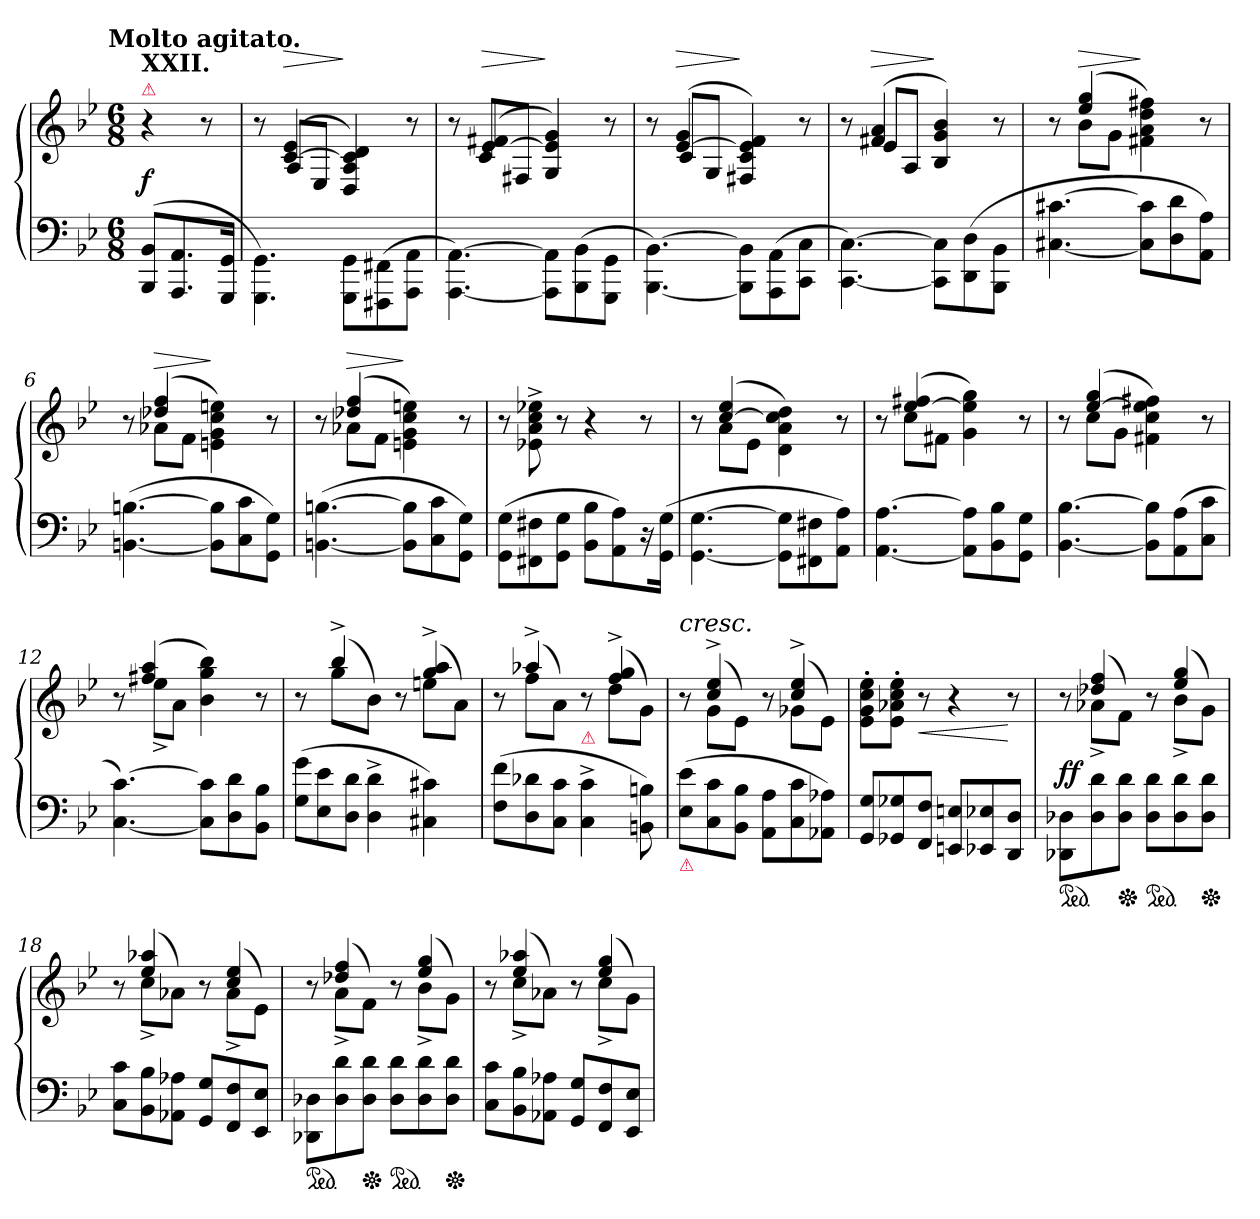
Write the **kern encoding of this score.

**kern	**kern	**dynam
*part1	*part1	*part1
*staff2	*staff1	*staff1/2
*clefF4	*clefG2	*
*k[b-e-]	*k[b-e-]	*
*g:	*g:	*
!!LO:TX:omd:t=Molto agitato.
*M6/8	*M6/8	*
*MM198	*MM198	*
=	=	=
!	!LO:TX:a:color=crimson:t=⚠	!
!	!LO:TX:a:B:t=XXII.	!
(>8BBB- 8BB-L	4r	f
8.AAA 8.AA	.	.
.	8r	.
16GGG 16GGJk	.	.
=1	=1	=1
*	*^	*
4.GGG\ 4.GG\)	8r	8ryy	.
!	!	!	!LO:HP:a
.	(>[4c 4e-	8A\L	>
.	.	8E-/J	.
8GGG\ 8GG\L	4D/ 4A/ 4c]/ 4d/)	4.ryy	]
(>8FFF#X\ 8FF#X\	.	.	.
8AAA 8AAJ	8r	.	.
=2	=2	=2	=2
[4.AAA\ [4.AA\)	8r	8ryy	.
!	!	!	!LO:HP:a
.	(>[4e- 4f#X	8c\L	>
.	.	8F#X/J	.
8AAA]\ 8AA]\L	4G/ 4e-]/ 4g/)	4.ryy	]
(>8BBB-\ 8BB-\	.	.	.
8GGG 8GGJ	8r	.	.
=3	=3	=3	=3
[4.BBB-\ [4.BB-\)	8r	8ryy	.
!	!	!	!LO:HP:a
.	(>[4e- 4g	8c\L	>
.	.	8G/J	.
8BBB-]\ 8BB-]\L	4F#X/ 4c/ 4e-]/ 4f/)	4.ryy	]
(>8AAA\ 8AA\	.	.	.
8CC 8CJ	8r	.	.
=4	=4	=4	=4
[4.CC\ [4.C\)	8r	8ryy	.
!	!	!	!LO:HP:a
.	(>4f#X 4a	8e-\L	>
.	.	8A/J	.
8CC]\ 8C]\L	4B-/ 4g/ 4b-/)	4.ryy	]
(>8DD\ 8D\	.	.	.
8BBB- 8BB-J	8r	.	.
=5	=5	=5	=5
[4.C#X [4.c#X	8r	8ryy	.
!	!	!	!LO:HP:a
.	(>4ee- 4gg	8b-L	>
.	.	8gJ	.
8C#] 8c#]L	4f#X\ 4a\ 4dd\ 4ff#X\)	4.ryy	]
8D 8d	.	.	.
8AA 8AJ)	8r	.	.
=6	=6	=6	=6
(>[4.BBn [4.Bn	8r	8ryy	.
!	!	!	!LO:HP:a
.	(>4dd-X 4ff	8a-XL	>
.	.	8fJ	.
8BB] 8B]L	4en\ 4g\ 4cc\ 4een\)	4.ryy	]
8C 8c	.	.	.
8GG 8GJ)	8r	.	.
=7	=7	=7	=7
(>[4.BBn [4.Bn	8r	8ryy	.
!	!	!	!LO:HP:a
.	(>4dd-X 4ff	8a-XL	>
.	.	8fJ	.
8BB] 8B]L	4en\ 4g\ 4cc\ 4een\)	4.ryy	]
8C 8c	.	.	.
8GG 8GJ)	8r	.	.
*	*v	*v	*
=8	=8	=8
(>8GG 8GL	8r	.
8FF#X\ 8F#X\	8e-X^<\ 8a^<\ 8cc^<\ 8ee-X^<\	.
8GG 8GJ	8r	.
8BB-\ 8B-\L	4r	.
8AA 8A)	.	.
16r	8r	.
(>16GG 16GJk	.	.
=9	=9	=9
*	*^	*
[4.GG\ [4.G\	8r	8ryy	.
.	(>[4cc/ 4ee-/	8aL	.
.	.	8e-J	.
8GG]\ 8G]\L	4d\ 4a\ 4cc]\ 4dd\)	4.ryy	.
8FF#X 8F#X	.	.	.
8AA 8AJ)	8r	.	.
=10	=10	=10	=10
[4.AA [4.A	8r	8ryy	.
.	(>[4ee- 4ff#X	8ccL	.
.	.	8f#XJ	.
8AA] 8A]L	4g 4ee-] 4gg)	4.ryy	.
8BB- 8B-	.	.	.
8GG 8GJ	8r	.	.
=11	=11	=11	=11
[4.BB- [4.B-	8ryy	8r	.
.	(>[4ee- 4gg	8ccL	.
.	.	8gJ	.
8BB-] 8B-]L	4f#X 4cc 4ee-] 4ff#X)	4.ryy	.
(>8AA 8A	.	.	.
8C 8cJ	8r	.	.
=12	=12	=12	=12
[4.C [4.c)	8r	8ryy	.
.	(>4ff#X 4aa	8ee-^<\L	.
.	.	8a\J	.
8C] 8c]L	4b-\ 4gg\ 4bb-\)	4.ryy	.
8D 8d	.	.	.
8BB- 8B-J	8r	.	.
=13	=13	=13	=13
*Xtuplet	*	*	*
(12G 12gL	8r	8ryy	.
12E- 12e-	.	.	.
.	(>4bb-^>	8ggL	.
12D 12dJ	.	.	.
4D^< 4d^<	.	8b-J)	.
.	8r	8ryy	.
4C#X 4c#X)	(>4gg^> 4aa^>	8eenL	.
.	.	8aJ)	.
=14	=14	=14	=14
(>8F 8fL	8r	8ryy	.
8D 8d-X	(>4aa-X^>	8ffL	.
8C 8cJ	.	8aJ)	.
!LO:TX:a:color=crimson:t=⚠	!	!	!
4C^< 4c^<	8r	8ryy	.
.	(>4ff^> 4gg^>	8ddL	.
8BBn 8Bn)	.	8gJ)	.
=15	=15	=15	=15
!LO:TX:b:color=crimson:t=⚠	!	!	!
!	!	!	!LO:HP:a
(>8E- 8e-L	8r	8ryy	<
8C 8c	(>4cc^> 4ee-^>	8gL	.
8BB- 8B-J	.	8e-J)	.
8AA 8AL	8r	8ryy	.
8C 8c	(>4cc^> 4ee-^>	8g-XL	.
8AA-X 8A-XJ)	.	8e-J)	.
*	*v	*v	*
=16	=16	=16
8GG 8GL	8e-'>\ 8g'>\ 8cc'>\ 8ee-'>\L	.
8GG-X 8G-X	8e-' 8a-X' 8cc' 8ee-'J	.
!	!	!LO:HP:b
8FF 8FJ	8r	<
8EEn 8EnL	4r	.
8EE-X 8E-X	.	.
8DD 8DJ	8r	[ [
=17	=17	=17
*	*^	*
!	!	!	!LO:DY:b
*ped	*	*	*
8DD-X 8D-XL	8r	8ryy	ff
8D- 8d	(>4dd-X 4ff	8a-X^L	.
*Xped	*	*	*
8D- 8dJ	.	8fJ)	.
*ped	*	*	*
8D- 8dL	8r	8ryy	.
8D- 8d	(>4ee- 4gg	8b-^L	.
*Xped	*	*	*
8D- 8dJ	.	8gJ)	.
=18	=18	=18	=18
8C\ 8c\L	8r	8ryy	.
8BB- 8B-	(>4ee- 4aa-X	8cc^L	.
8AA-X 8A-XJ	.	8a-XJ)	.
8GG/ 8G/L	8r	8ryy	.
8FF 8F	(>4cc 4ee-	8a-^L	.
8EE- 8E-J	.	8e-J)	.
=19	=19	=19	=19
*ped	*	*	*
8DD-X 8D-XL	8r	8ryy	.
8D- 8d	(>4dd-X 4ff	8a^L	.
*Xped	*	*	*
8D- 8dJ	.	8fJ)	.
*ped	*	*	*
8D- 8dL	8r	8ryy	.
8D- 8d	(>4ee- 4gg	8b-^L	.
*Xped	*	*	*
8D- 8dJ	.	8gJ)	.
=20	=20	=20	=20
8C\ 8c\L	8r	8ryy	.
8BB- 8B-	(>4ee- 4aa-X	8cc^L	.
8AA-X 8A-XJ	.	8a-XJ)	.
8GG/ 8G/L	8r	8ryy	.
8FF 8F	(>4ee- 4gg	8cc^L	.
8EE- 8E-J	.	8gJ)	.
*	*v	*v	*
=	=	=
*-	*-	*-
